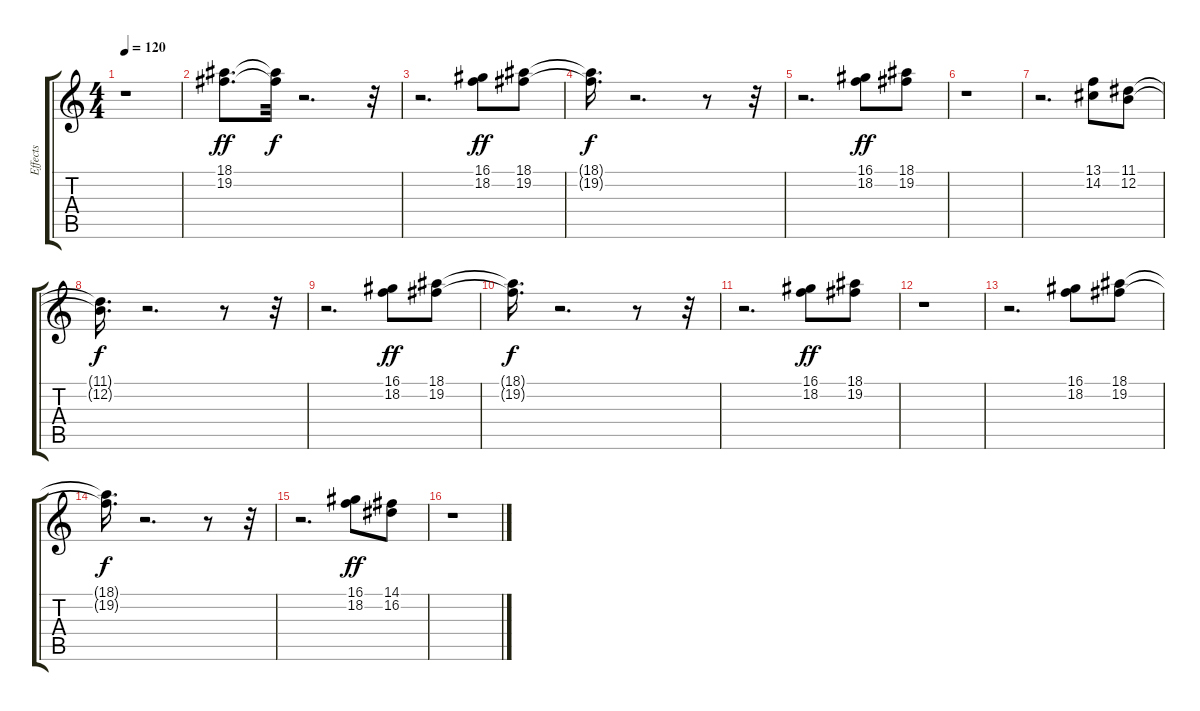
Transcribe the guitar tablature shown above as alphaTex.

\track ("Effects" "Effects") {instrument fx5brightness}
\staff {score tabs}
\tuning (E4 B3 G3 D3 A2 E2) {hide}
\ts (4 4)
\tempo 120
\clef g2
\ks c
r.1{dy f} |
(18.1 19.2).8{d dy ff} (18.1{t} 19.2{t}).32{dy f} r.2{d} r.32 |
r.2{d} (16.1 18.2).8{dy ff} (18.1 19.2).8 |
(18.1{t} 19.2{t}).16{d dy f} r.2{d} r.8 r.32 |
r.2{d} (16.1 18.2).8{dy ff} (18.1 19.2).8 |
r.1 |
r.2{d} (13.1 14.2).8 (11.1 12.2).8 |
(11.1{t} 12.2{t}).16{d dy f} r.2{d} r.8 r.32 |
r.2{d} (16.1 18.2).8{dy ff} (18.1 19.2).8 |
(18.1{t} 19.2{t}).16{d dy f} r.2{d} r.8 r.32 |
r.2{d} (16.1 18.2).8{dy ff} (18.1 19.2).8 |
r.1 |
r.2{d} (16.1 18.2).8 (18.1 19.2).8 |
(18.1{t} 19.2{t}).16{d dy f} r.2{d} r.8 r.32 |
r.2{d} (16.1 18.2).8{dy ff} (14.1 16.2).8 |
r.1
